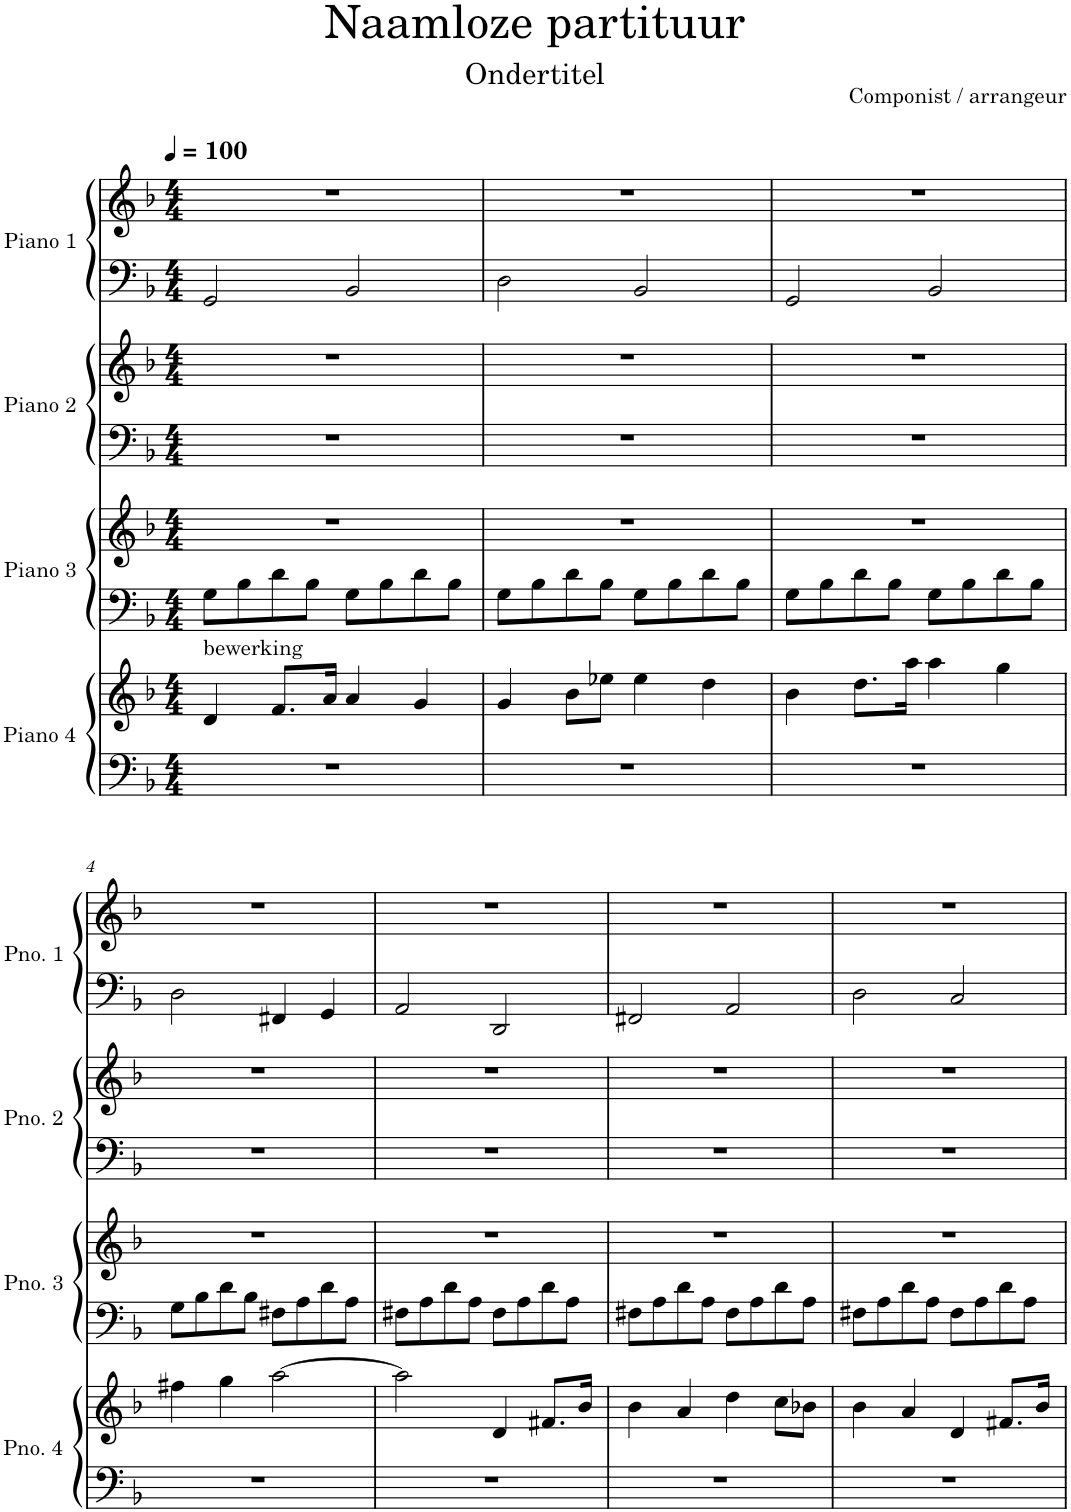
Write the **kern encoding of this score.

**kern	**kern	**kern	**kern	**kern	**kern	**kern	**kern
*part4	*part4	*part3	*part3	*part2	*part2	*part1	*part1
*staff8	*staff7	*staff6	*staff5	*staff4	*staff3	*staff2	*staff1
*I"Piano 4	*	*I"Piano 3	*	*I"Piano 2	*	*I"Piano 1	*
*I'Pno. 4	*	*I'Pno. 3	*	*I'Pno. 2	*	*I'Pno. 1	*
*clefF4	*clefG2	*clefF4	*clefG2	*clefF4	*clefG2	*clefF4	*clefG2
*k[b-]	*k[b-]	*k[b-]	*k[b-]	*k[b-]	*k[b-]	*k[b-]	*k[b-]
*M4/4	*M4/4	*M4/4	*M4/4	*M4/4	*M4/4	*M4/4	*M4/4
*MM100	*MM100	*MM100	*MM100	*MM100	*MM100	*MM100	*MM100
=1	=1	=1	=1	=1	=1	=1	=1
!	!LO:TX:a:t=bewerking	!	!	!	!	!	!
1r	4d/	8G\L	1r	1r	1r	2GG/	1r
.	.	8B-\	.	.	.	.	.
.	8.f/L	8d\	.	.	.	.	.
.	.	8B-\J	.	.	.	.	.
.	16a/Jk	.	.	.	.	.	.
.	4a/	8G\L	.	.	.	2BB-/	.
.	.	8B-\	.	.	.	.	.
.	4g/	8d\	.	.	.	.	.
.	.	8B-\J	.	.	.	.	.
=2	=2	=2	=2	=2	=2	=2	=2
1r	4g/	8G\L	1r	1r	1r	2D\	1r
.	.	8B-\	.	.	.	.	.
.	8b-\L	8d\	.	.	.	.	.
.	8ee-X\J	8B-\J	.	.	.	.	.
.	4ee-\	8G\L	.	.	.	2BB-/	.
.	.	8B-\	.	.	.	.	.
.	4dd\	8d\	.	.	.	.	.
.	.	8B-\J	.	.	.	.	.
=3	=3	=3	=3	=3	=3	=3	=3
1r	4b-\	8G\L	1r	1r	1r	2GG/	1r
.	.	8B-\	.	.	.	.	.
.	8.dd\L	8d\	.	.	.	.	.
.	.	8B-\J	.	.	.	.	.
.	16aa\Jk	.	.	.	.	.	.
.	4aa\	8G\L	.	.	.	2BB-/	.
.	.	8B-\	.	.	.	.	.
.	4gg\	8d\	.	.	.	.	.
.	.	8B-\J	.	.	.	.	.
!!LO:LB:g=z
=4	=4	=4	=4	=4	=4	=4	=4
1r	4ff#X\	8G\L	1r	1r	1r	2D\	1r
.	.	8B-\	.	.	.	.	.
.	4gg\	8d\	.	.	.	.	.
.	.	8B-\J	.	.	.	.	.
.	[2aa\	8F#X\L	.	.	.	4FF#X/	.
.	.	8A\	.	.	.	.	.
.	.	8d\	.	.	.	4GG/	.
.	.	8A\J	.	.	.	.	.
=5	=5	=5	=5	=5	=5	=5	=5
1r	2aa\]	8F#X\L	1r	1r	1r	2AA/	1r
.	.	8A\	.	.	.	.	.
.	.	8d\	.	.	.	.	.
.	.	8A\J	.	.	.	.	.
.	4d/	8F#\L	.	.	.	2DD/	.
.	.	8A\	.	.	.	.	.
.	8.f#X/L	8d\	.	.	.	.	.
.	.	8A\J	.	.	.	.	.
.	16b-/Jk	.	.	.	.	.	.
=6	=6	=6	=6	=6	=6	=6	=6
1r	4b-\	8F#X\L	1r	1r	1r	2FF#X/	1r
.	.	8A\	.	.	.	.	.
.	4a/	8d\	.	.	.	.	.
.	.	8A\J	.	.	.	.	.
.	4dd\	8F#\L	.	.	.	2AA/	.
.	.	8A\	.	.	.	.	.
.	8cc\L	8d\	.	.	.	.	.
.	8b-X\J	8A\J	.	.	.	.	.
=7	=7	=7	=7	=7	=7	=7	=7
1r	4b-\	8F#X\L	1r	1r	1r	2D\	1r
.	.	8A\	.	.	.	.	.
.	4a/	8d\	.	.	.	.	.
.	.	8A\J	.	.	.	.	.
.	4d/	8F#\L	.	.	.	2C/	.
.	.	8A\	.	.	.	.	.
.	8.f#X/L	8d\	.	.	.	.	.
.	.	8A\J	.	.	.	.	.
.	16b-/Jk	.	.	.	.	.	.
=	=	=	=	=	=	=	=
*-	*-	*-	*-	*-	*-	*-	*-
